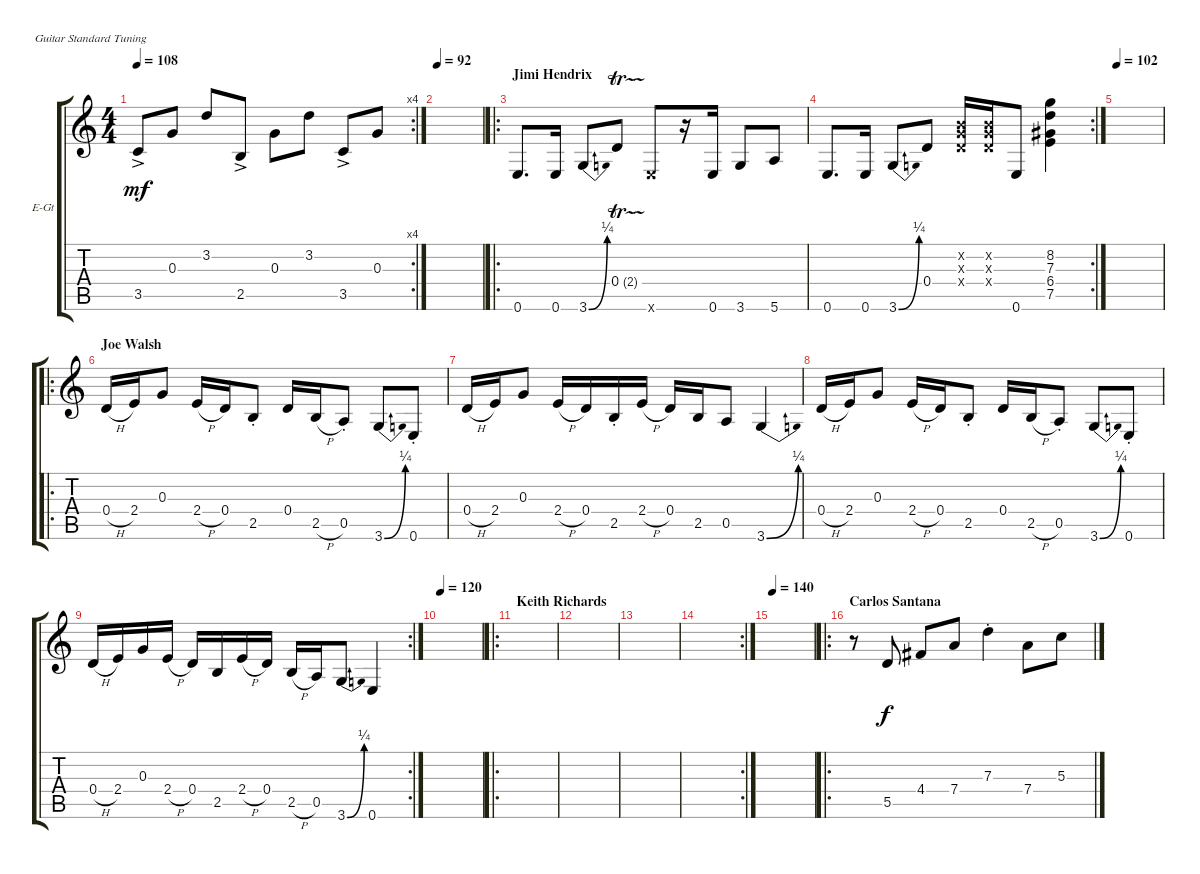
\defaultSystemsLayout 4
\bracketExtendMode groupsimilarinstruments
\firstSystemTrackNameOrientation horizontal
\otherSystemsTrackNameOrientation horizontal
\track ("Electric Guitar" "E-Gt") {instrument distortionguitar}
\staff {score tabs}
\tuning (E4 B3 G3 D3 A2 E2)
\rc 4
\ts (4 4)
\tempo 108
\clef g2
\ks c
3.5{ac}.8{dy mf} 0.3.8 3.2.8 2.5{ac}.8 0.3.8 3.2.8 3.5{ac}.8 0.3.8 |
\tempo 92
|
\ro
\section ("" "Jimi Hendrix")
0.6.8{d} 0.6.16 3.6{be (bend 0 0 29.4 1)}.8 0.4{tr (2 16)}.8 0.6{x}.8 r.16 0.6.16 3.6.8 5.6.8 |
\rc 2
0.6.8{d} 0.6.16 3.6{be (bend 0 0 29.4 1)}.8 0.4.8 (0.4{x} 0.3{x} 0.2{x}).16 (0.2{x} 0.3{x} 0.4{x}).16 0.6.8 (7.5 6.4 7.3 8.2).4 |
\tempo 102
|
\ro
\section ("" "Joe Walsh")
0.4{h}.16 2.4.16 0.3.8 2.4{h}.16 0.4.16 2.5{st}.8 0.4.16 2.5{h}.16 0.5{st}.8 3.6{be (bend 0 0 26.4 1)}.8 0.6{st}.8 |
0.4{h}.16 2.4.16 0.3.8 2.4{h}.16 0.4.16 2.5{st}.16 2.4{h}.16 0.4.16 2.5.16 0.5.8 3.6{be (bend 0 0 26.4 1)}.4 |
0.4{h}.16 2.4.16 0.3.8 2.4{h}.16 0.4.16 2.5{st}.8 0.4.16 2.5{h}.16 0.5{st}.8 3.6{be (bend 0 0 26.4 1)}.8 0.6{st}.8 |
\rc 2
0.4{h}.16 2.4.16 0.3.16 2.4{h}.16 0.4.16 2.5.16 2.4{h}.16 0.4.16 2.5{h}.16 0.5.16 3.6{be (bend 0 0 26.4 1)}.8 0.6.4 |
\tempo 120
|
\ro
\section ("" "Keith Richards")
|
|
|
\rc 2
|
\tempo 140
|
\ro
\section ("" "Carlos Santana")
r.8 5.5.8{dy f} 4.4.8 7.4.8 7.3{st}.4 7.4.8 5.3.8
